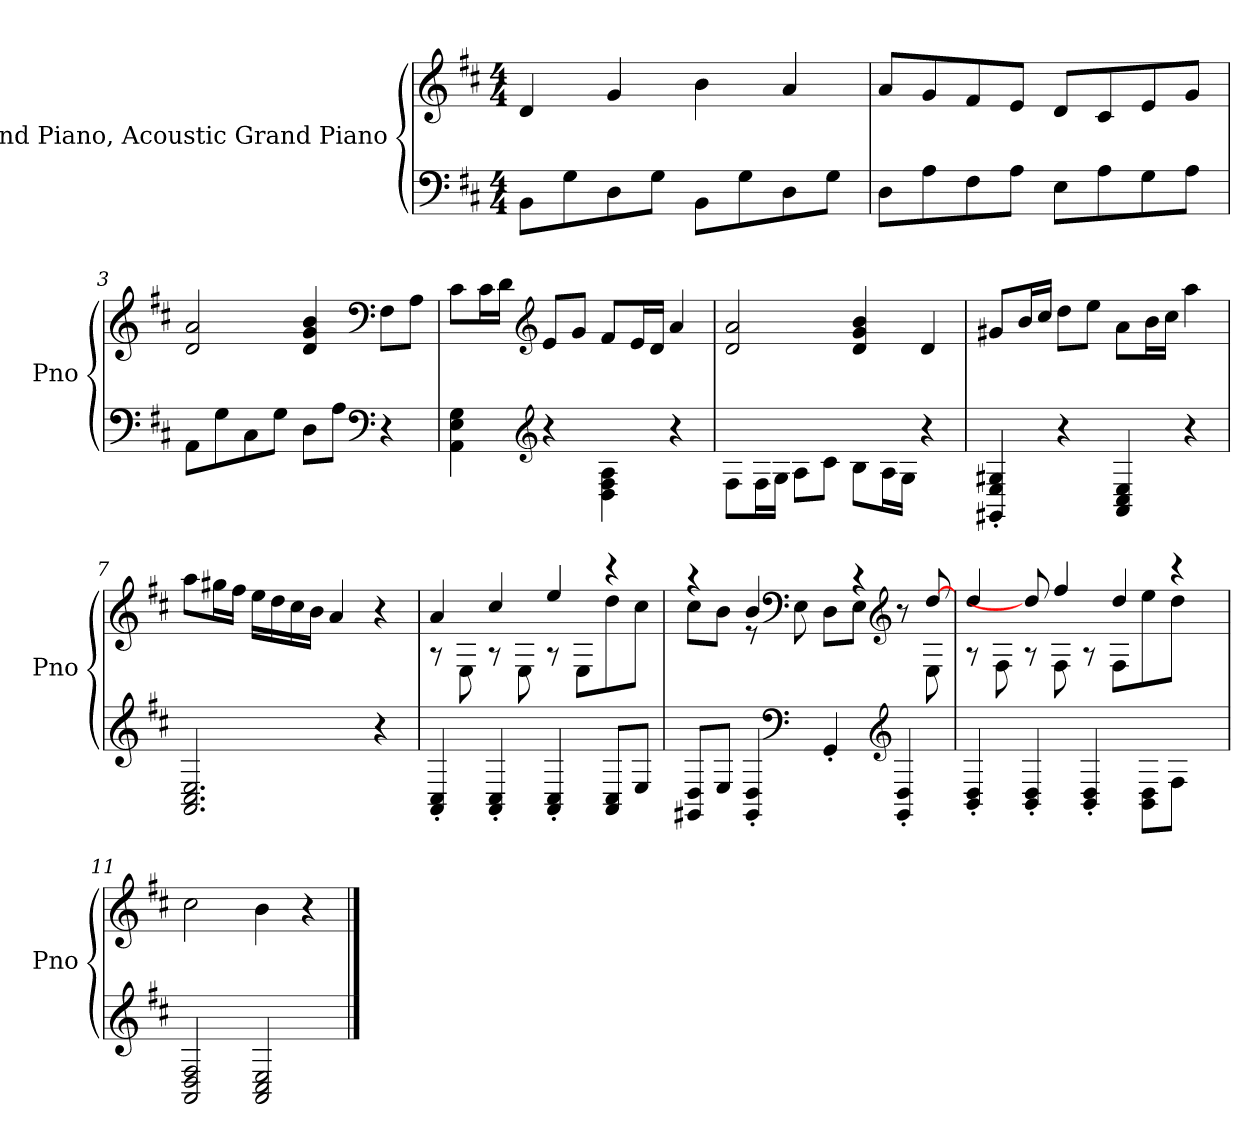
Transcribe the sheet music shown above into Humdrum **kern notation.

**kern	**kern
*part1	*part1
*staff2	*staff1
*I"Grand Piano, Acoustic Grand Piano	*
*I'Pno	*
*clefF4	*clefG2
*k[f#c#]	*k[f#c#]
*M4/4	*M4/4
*MM120	*MM120
=1	=1
8BBi\L	4di/
8Gi\	.
8Di\	4gi/
8Gi\J	.
8BBi\L	4bi\
8Gi\	.
8Di\	4ai/
8Gi\J	.
=2	=2
8Di\L	8ai/L
8Ai\	8gi/
8F#i\	8f#i/
8Ai\J	8ei/J
8Ei\L	8di/L
8Ai\	8c#i/
8Gi\	8ei/
8Ai\J	8gi/J
=3	=3
8AAi\L	2di/ 2ai/
8Gi\	.
8C#i\	.
8Gi\J	.
8Di\L	4di/ 4gi/ 4bi/
8Ai\J	.
*clefF4	*clefF4
4r	8F#i\L
.	8Ai\J
=4	=4
4AAi\ 4Ei\ 4Gi\	8c#i\L
.	16c#i\L
.	16di\JJ
*clefG2	*clefG2
4r	8ei/L
.	8gi/J
4Di\ 4F#i\ 4Ai\	8f#i/L
.	16ei/L
.	16di/JJ
4r	4ai/
!!LO:LB:g=z
=5	=5
8F#i\L	2di/ 2ai/
16F#i\L	.
16Gi\JJ	.
8Ai\L	.
8c#i\J	.
8Bi\L	4di/ 4gi/ 4bi/
16Ai\L	.
16Gi\JJ	.
4r	4di/
=6	=6
4GG#Xj/' 4Ej/' 4G#XZ/'	8g#XZ/L
.	16bj/L
.	16cc#j/JJ
4r	8ddj\L
.	8eeZ\J
4AAZ/ 4C#Z/ 4EZ/	8aZ\L
.	16bZ\L
.	16cc#j\JJ
4r	4aaj\
=7	=7
2.AAi/ 2.C#i/ 2.Ei/	8aai\L
.	16gg#Xi\L
.	16ff#i\JJ
.	16eei\LL
.	16ddi\
.	16cc#i\
.	16bi\JJ
.	4ai/
4r	4r
=8	=8
*	*^
4AAi/' 4C#i/'	4ai/	8r
.	.	8Ei\
4AAi/' 4C#i/'	4cc#i/	8r
.	.	8Ei\
4AAi/' 4C#i/'	4eei/	8r
.	.	8Ei\L
8AAi/ 8C#i/L	4r	8ddi\
8Ei/J	.	8cc#i\J
!!LO:LB:g=z	!!
=9	=9	=9
*^	*	*
4.ryy	8GG#Xi/ 8Di/L	4r	8cc#i\L
.	8Ei/J	.	8bi\J
.	4GG#i/' 4Di/'	4bi/	8r
*clefF4	*	*clefF4	*
8ryy	.	.	8Ei\
2ryy	4GG#'i/	8ryy	8Di\L
.	.	4r	8Ei\J
*clefG2	*	*clefG2	*
.	4GG#i/' 4Di/'	.	8r
.	.	[8ddi/	8Ei\
*v	*v	*	*
=10	=10	=10
4BBi/' 4Di/'	4ddi/	8r
.	.	8F#i\
4BBi/' 4Di/'	8ddi/]	8r
.	4ff#i/	8F#i\
4BBi/' 4Di/'	.	8r
.	4ddi/	8F#i\L
8BBi\ 8Di\L	.	8eei\
8F#i\J	4r	8ddi\J
8ryy	.	8ryy
*	*v	*v
=11	=11
2AAi/ 2Di/ 2F#i/	2cc#i\
2AAi/ 2C#i/ 2Ei/	4bi\
.	4r
==	==
*-	*-
